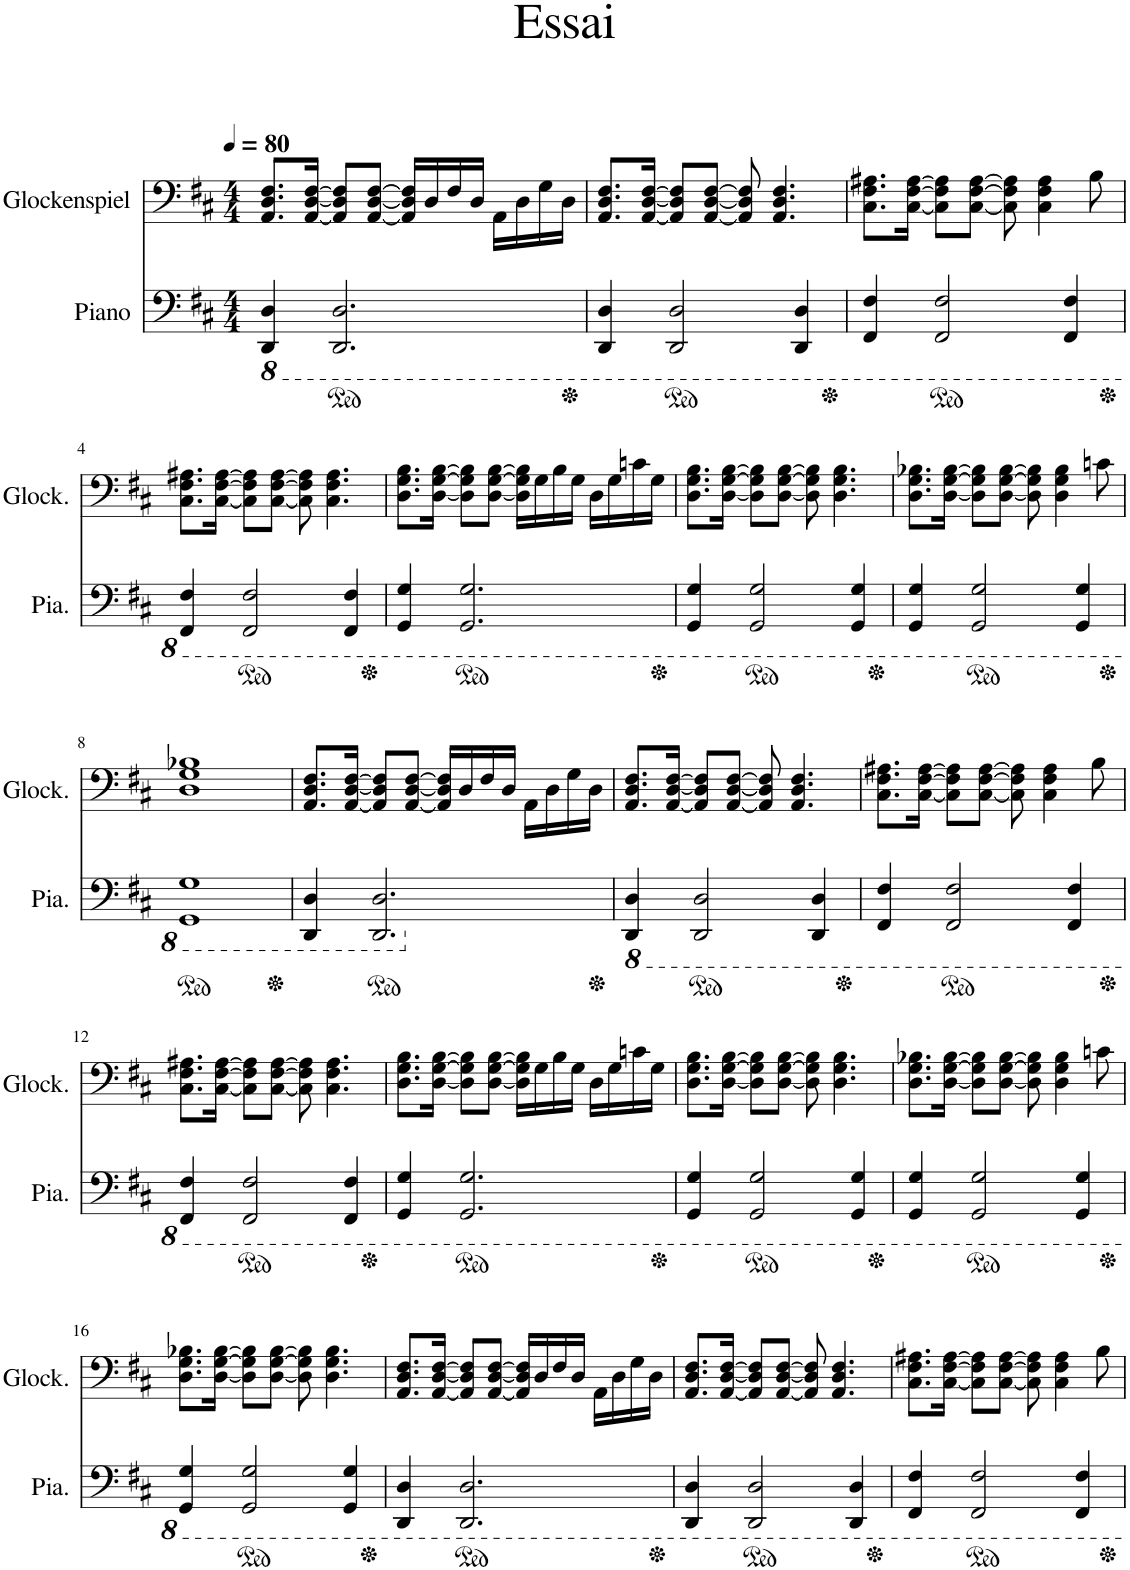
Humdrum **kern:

**kern	**kern
*part2	*part1
*staff2	*staff1
*I"Piano	*I"Glockenspiel
*I'Pia.	*I'Glock.
*clefF4	*clefF4
*k[f#c#]	*k[f#c#]
*M4/4	*M4/4
*MM80	*MM80
*8ba	*
=1	=1
4DDD/ 4DD/	8.AA/ 8.D/ 8.F#/L
.	[16AA/ [16D/ [16F#/Jk
*ped	*
2.DDD/ 2.DD/	8AA/] 8D/] 8F#/]L
.	[8AA/ [8D/ [8F#/J
.	16AA/] 16D/] 16F#/]LL
.	16D/
.	16F#/
.	16D/JJ
.	16AA\LL
.	16D\
.	16G\
.	16D\JJ
=2	=2
*Xped	*
4DDD/ 4DD/	8.AA/ 8.D/ 8.F#/L
.	[16AA/ [16D/ [16F#/Jk
*ped	*
2DDD/ 2DD/	8AA/] 8D/] 8F#/]L
.	[8AA/ [8D/ [8F#/J
.	8AA/] 8D/] 8F#/]
.	4.AA/ 4.D/ 4.F#/
4DDD/ 4DD/	.
=3	=3
*Xped	*
4FFF#/ 4FF#/	8.C#\ 8.F#\ 8.A#X\L
.	[16C#\ [16F#\ [16A#\Jk
*ped	*
2FFF#/ 2FF#/	8C#\] 8F#\] 8A#\]L
.	[8C#\ [8F#\ [8A#\J
.	8C#\] 8F#\] 8A#\]
.	4C#\ 4F#\ 4A#\
4FFF#/ 4FF#/	.
.	8B\
!!LO:LB:g=z
=4	=4
*Xped	*
4FFF#/ 4FF#/	8.C#\ 8.F#\ 8.A#X\L
.	[16C#\ [16F#\ [16A#\Jk
*ped	*
2FFF#/ 2FF#/	8C#\] 8F#\] 8A#\]L
.	[8C#\ [8F#\ [8A#\J
.	8C#\] 8F#\] 8A#\]
.	4.C#\ 4.F#\ 4.A#\
4FFF#/ 4FF#/	.
=5	=5
*Xped	*
4GGG/ 4GG/	8.D\ 8.G\ 8.B\L
.	[16D\ [16G\ [16B\Jk
*ped	*
2.GGG/ 2.GG/	8D\] 8G\] 8B\]L
.	[8D\ [8G\ [8B\J
.	16D\] 16G\] 16B\]LL
.	16G\
.	16B\
.	16G\JJ
.	16D\LL
.	16G\
.	16cn\
.	16G\JJ
=6	=6
*Xped	*
4GGG/ 4GG/	8.D\ 8.G\ 8.B\L
.	[16D\ [16G\ [16B\Jk
*ped	*
2GGG/ 2GG/	8D\] 8G\] 8B\]L
.	[8D\ [8G\ [8B\J
.	8D\] 8G\] 8B\]
.	4.D\ 4.G\ 4.B\
4GGG/ 4GG/	.
=7	=7
*Xped	*
4GGG/ 4GG/	8.D\ 8.G\ 8.B-X\L
.	[16D\ [16G\ [16B-\Jk
*ped	*
2GGG/ 2GG/	8D\] 8G\] 8B-\]L
.	[8D\ [8G\ [8B-\J
.	8D\] 8G\] 8B-\]
.	4D\ 4G\ 4B-\
4GGG/ 4GG/	.
.	8cn\
!!LO:LB:g=z
=8	=8
*Xped	*
*ped	*
1GGG 1GG	1D 1G 1B-X
=9	=9
*Xped	*
4DDD/ 4DD/	8.AA/ 8.D/ 8.F#/L
.	[16AA/ [16D/ [16F#/Jk
*ped	*
2.DDD/ 2.DD/	8AA/] 8D/] 8F#/]L
.	[8AA/ [8D/ [8F#/J
.	16AA/] 16D/] 16F#/]LL
.	16D/
.	16F#/
.	16D/JJ
.	16AA\LL
.	16D\
.	16G\
.	16D\JJ
=10	=10
*X8ba	*
*Xped	*
4DDD/ 4DD/	8.AA/ 8.D/ 8.F#/L
.	[16AA/ [16D/ [16F#/Jk
*ped	*
2DDD/ 2DD/	8AA/] 8D/] 8F#/]L
.	[8AA/ [8D/ [8F#/J
.	8AA/] 8D/] 8F#/]
.	4.AA/ 4.D/ 4.F#/
4DDD/ 4DD/	.
=11	=11
*Xped	*
4FFF#/ 4FF#/	8.C#\ 8.F#\ 8.A#X\L
.	[16C#\ [16F#\ [16A#\Jk
*ped	*
2FFF#/ 2FF#/	8C#\] 8F#\] 8A#\]L
.	[8C#\ [8F#\ [8A#\J
.	8C#\] 8F#\] 8A#\]
.	4C#\ 4F#\ 4A#\
4FFF#/ 4FF#/	.
.	8B\
!!LO:LB:g=z
=12	=12
*Xped	*
4FFF#/ 4FF#/	8.C#\ 8.F#\ 8.A#X\L
.	[16C#\ [16F#\ [16A#\Jk
*ped	*
2FFF#/ 2FF#/	8C#\] 8F#\] 8A#\]L
.	[8C#\ [8F#\ [8A#\J
.	8C#\] 8F#\] 8A#\]
.	4.C#\ 4.F#\ 4.A#\
4FFF#/ 4FF#/	.
=13	=13
*Xped	*
4GGG/ 4GG/	8.D\ 8.G\ 8.B\L
.	[16D\ [16G\ [16B\Jk
*ped	*
2.GGG/ 2.GG/	8D\] 8G\] 8B\]L
.	[8D\ [8G\ [8B\J
.	16D\] 16G\] 16B\]LL
.	16G\
.	16B\
.	16G\JJ
.	16D\LL
.	16G\
.	16cn\
.	16G\JJ
=14	=14
*Xped	*
4GGG/ 4GG/	8.D\ 8.G\ 8.B\L
.	[16D\ [16G\ [16B\Jk
*ped	*
2GGG/ 2GG/	8D\] 8G\] 8B\]L
.	[8D\ [8G\ [8B\J
.	8D\] 8G\] 8B\]
.	4.D\ 4.G\ 4.B\
4GGG/ 4GG/	.
=15	=15
*Xped	*
4GGG/ 4GG/	8.D\ 8.G\ 8.B-X\L
.	[16D\ [16G\ [16B-\Jk
*ped	*
2GGG/ 2GG/	8D\] 8G\] 8B-\]L
.	[8D\ [8G\ [8B-\J
.	8D\] 8G\] 8B-\]
.	4D\ 4G\ 4B-\
4GGG/ 4GG/	.
.	8cn\
!!LO:LB:g=z
=16	=16
*Xped	*
4GGG/ 4GG/	8.D\ 8.G\ 8.B-X\L
.	[16D\ [16G\ [16B-\Jk
*ped	*
2GGG/ 2GG/	8D\] 8G\] 8B-\]L
.	[8D\ [8G\ [8B-\J
.	8D\] 8G\] 8B-\]
.	4.D\ 4.G\ 4.B-\
4GGG/ 4GG/	.
=17	=17
*Xped	*
4DDD/ 4DD/	8.AA/ 8.D/ 8.F#/L
.	[16AA/ [16D/ [16F#/Jk
*ped	*
2.DDD/ 2.DD/	8AA/] 8D/] 8F#/]L
.	[8AA/ [8D/ [8F#/J
.	16AA/] 16D/] 16F#/]LL
.	16D/
.	16F#/
.	16D/JJ
.	16AA\LL
.	16D\
.	16G\
.	16D\JJ
=18	=18
*Xped	*
4DDD/ 4DD/	8.AA/ 8.D/ 8.F#/L
.	[16AA/ [16D/ [16F#/Jk
*ped	*
2DDD/ 2DD/	8AA/] 8D/] 8F#/]L
.	[8AA/ [8D/ [8F#/J
.	8AA/] 8D/] 8F#/]
.	4.AA/ 4.D/ 4.F#/
4DDD/ 4DD/	.
=19	=19
*Xped	*
4FFF#/ 4FF#/	8.C#\ 8.F#\ 8.A#X\L
.	[16C#\ [16F#\ [16A#\Jk
*ped	*
2FFF#/ 2FF#/	8C#\] 8F#\] 8A#\]L
.	[8C#\ [8F#\ [8A#\J
.	8C#\] 8F#\] 8A#\]
.	4C#\ 4F#\ 4A#\
4FFF#/ 4FF#/	.
.	8B\
*Xped	*
=	=
*-	*-
